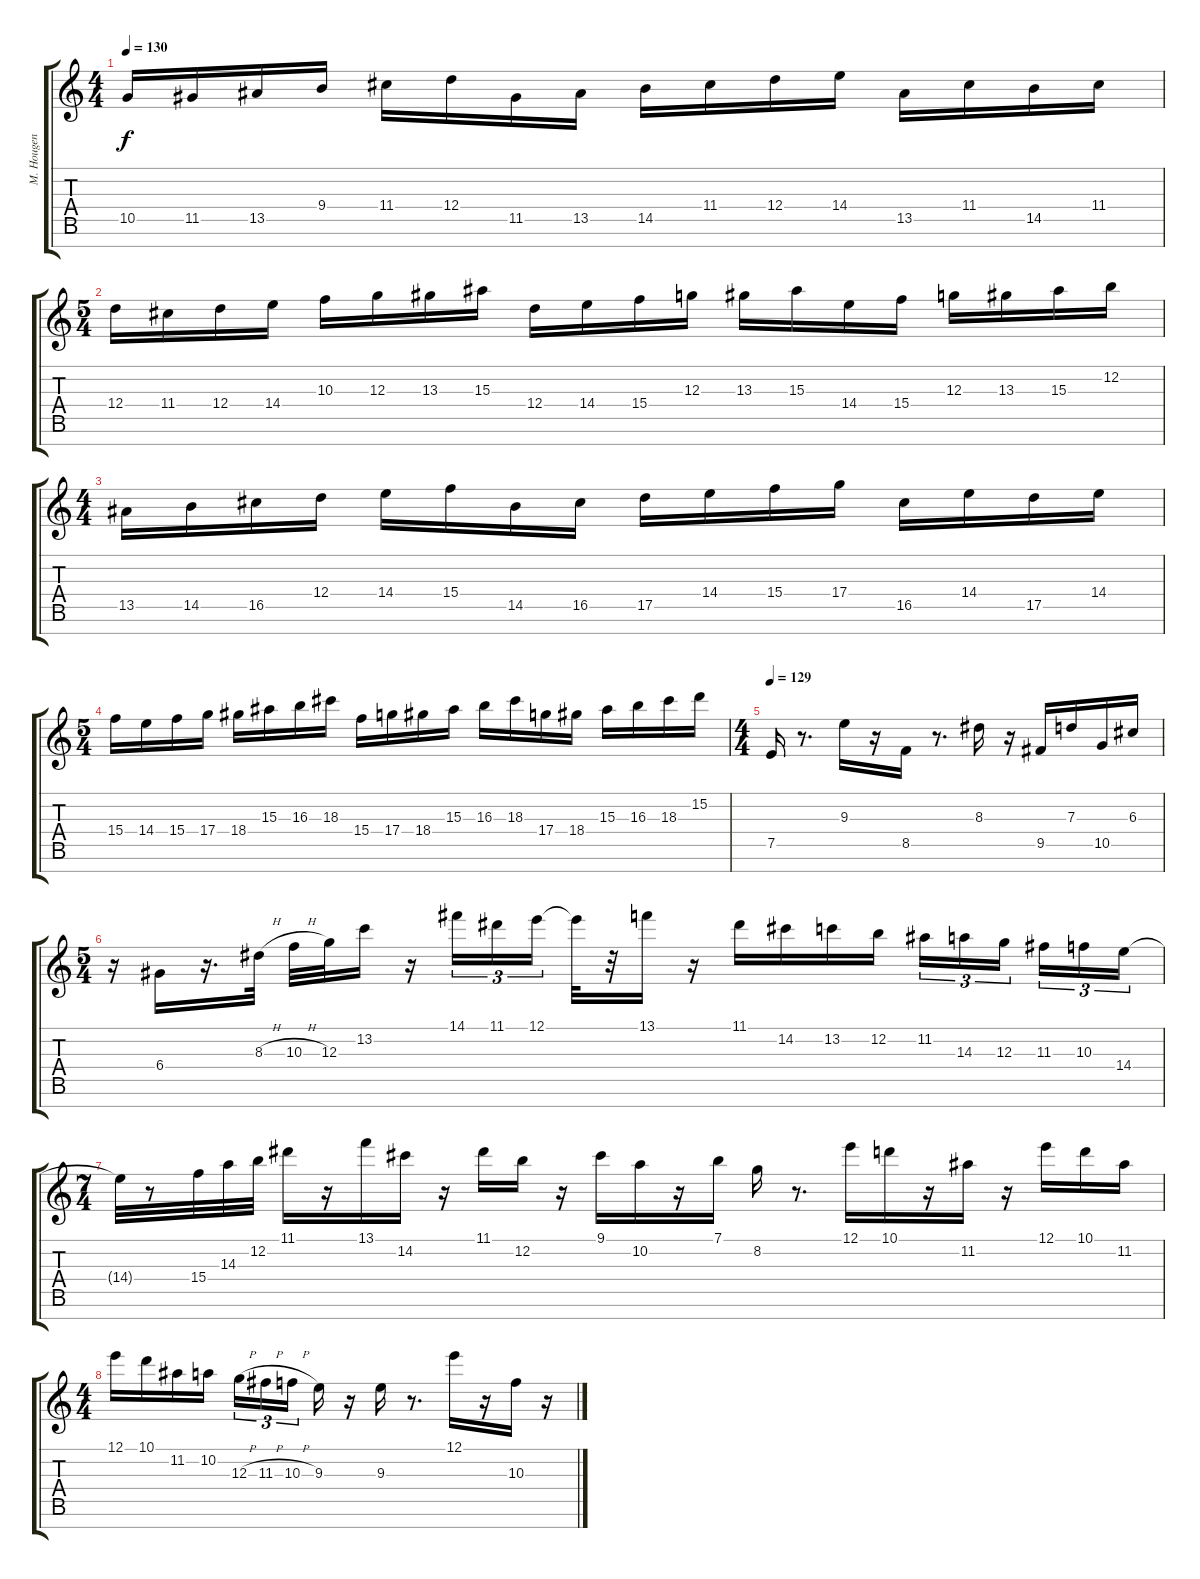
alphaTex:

\track ("M. Hougen - Guitar" "M. Hougen ") {instrument distortionguitar}
\staff {score tabs}
\tuning (E4 B3 G3 D3 A2 E2 B1) {hide}
\ts (4 4)
\tempo 130
\clef g2
\ks c
10.5.16{dy f volume 11 balance 0} 11.5.16 13.5.16 9.4.16 11.4.16 12.4.16 11.5.16 13.5.16 14.5.16 11.4.16 12.4.16 14.4.16 13.5.16 11.4.16 14.5.16 11.4.16 |
\ts (5 4)
12.4.16 11.4.16 12.4.16 14.4.16 10.3.16 12.3.16 13.3.16 15.3.16 12.4.16 14.4.16 15.4.16 12.3.16 13.3.16 15.3.16 14.4.16 15.4.16 12.3.16 13.3.16 15.3.16 12.2.16 |
\ts (4 4)
13.5.16 14.5.16 16.5.16 12.4.16 14.4.16 15.4.16 14.5.16 16.5.16 17.5.16 14.4.16 15.4.16 17.4.16 16.5.16 14.4.16 17.5.16 14.4.16 |
\ts (5 4)
15.4.16 14.4.16 15.4.16 17.4.16 18.4.16 15.3.16 16.3.16 18.3.16 15.4.16 17.4.16 18.4.16 15.3.16 16.3.16 18.3.16 17.4.16 18.4.16 15.3.16 16.3.16 18.3.16 15.2.16 |
\ts (4 4)
\tempo 129
7.5.16{volume 12 instrument electricguitarmuted} r.8{d} 9.3.16{instrument distortionguitar} r.16 8.5.16{instrument electricguitarmuted} r.8{d} 8.3.16{instrument distortionguitar} r.16 9.5.16 7.3.16 10.5.16 6.3.16 |
\ts (5 4)
r.16 6.4.16 r.16{d} 8.3{h}.32 10.3{h}.32 12.3.32 13.2.16 r.16 14.1.16{tu (3 2)} 11.1.16{tu (3 2)} 12.1.16{tu (3 2)} 12.1{t}.32 r.32 13.1.16 r.16 11.1.16 14.2.16 13.2.16 12.2.16 11.2.16{tu (3 2)} 14.3.16{tu (3 2)} 12.3.16{tu (3 2)} 11.3.16{tu (3 2)} 10.3.16{tu (3 2)} 14.4.16{tu (3 2)} |
\ts (7 4)
14.4{t}.32 r.8 15.4.32 14.3.32 12.2.32 11.1.16 r.16 13.1.16 14.2.16 r.16 11.1.16 12.2.16 r.16 9.1.16 10.2.16 r.16 7.1.16 8.2.16 r.8{d} 12.1.16 10.1.16 r.16 11.2.16 r.16 12.1.16 10.1.16 11.2.16 |
\ts (4 4)
12.1.16 10.1.16 11.2.16 10.2.16 12.3{h}.16{tu (3 2)} 11.3{h}.16{tu (3 2)} 10.3{h}.16{tu (3 2)} 9.3.16 r.16 9.3.16 r.8{d} 12.1.16 r.16 10.3.16 r.16
